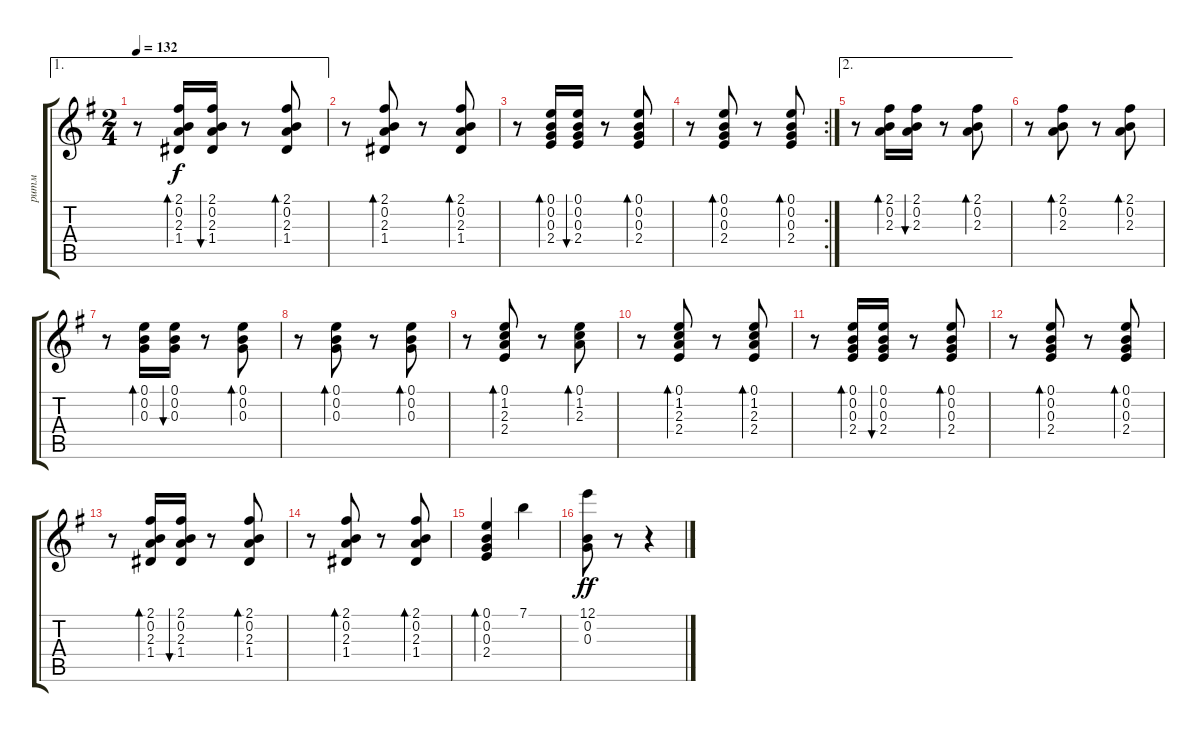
\track ("ритм" "ритм") {instrument acousticguitarsteel}
\staff {score tabs}
\tuning (E4 B3 G3 D3 A2 E2) {hide}
\ae 1
\ts (2 4)
\tempo 132
\clef g2
\ks eminor
r.8{dy f} (2.1 0.2 2.3 1.4).16{bd 60} (2.1 0.2 2.3 1.4).16{bu 60} r.8 (2.1 0.2 2.3 1.4).8{bd 60} |
r.8 (2.1 0.2 2.3 1.4).8{bd 60} r.8 (2.1 0.2 2.3 1.4).8{bd 60} |
r.8 (0.1 0.2 0.3 2.4).16{bd 60} (0.1 0.2 0.3 2.4).16{bu 60} r.8 (0.1 0.2 0.3 2.4).8{bd 60} |
\rc 2
r.8 (0.1 0.2 0.3 2.4).8{bd 60} r.8 (0.1 0.2 0.3 2.4).8{bd 60} |
\ae 2
r.8 (2.1 0.2 2.3).16{bd 60} (2.1 0.2 2.3).16{bu 60} r.8 (2.1 0.2 2.3).8{bd 60} |
r.8 (2.1 0.2 2.3).8{bd 60} r.8 (2.1 0.2 2.3).8{bd 60} |
r.8 (0.1 0.2 0.3).16{bd 60} (0.1 0.2 0.3).16{bu 60} r.8 (0.1 0.2 0.3).8{bd 60} |
r.8 (0.1 0.2 0.3).8{bd 60} r.8 (0.1 0.2 0.3).8{bd 60} |
r.8 (0.1 1.2 2.3 2.4).8{bd 60} r.8 (0.1 1.2 2.3).8{bd 60} |
r.8 (0.1 1.2 2.3 2.4).8{bd 60} r.8 (0.1 1.2 2.3 2.4).8{bd 60} |
r.8 (0.1 0.2 0.3 2.4).16{bd 60} (0.1 0.2 0.3 2.4).16{bu 60} r.8 (0.1 0.2 0.3 2.4).8{bd 60} |
r.8 (0.1 0.2 0.3 2.4).8{bd 60} r.8 (0.1 0.2 0.3 2.4).8{bd 60} |
r.8 (2.1 0.2 2.3 1.4).16{bd 60} (2.1 0.2 2.3 1.4).16{bu 60} r.8 (2.1 0.2 2.3 1.4).8{bd 60} |
r.8 (2.1 0.2 2.3 1.4).8{bd 60} r.8 (2.1 0.2 2.3 1.4).8{bd 60} |
(0.1 0.2 0.3 2.4).4{bd 60} 7.1.4 |
(12.1 0.2 0.3).8{dy ff} r.8 r.4
